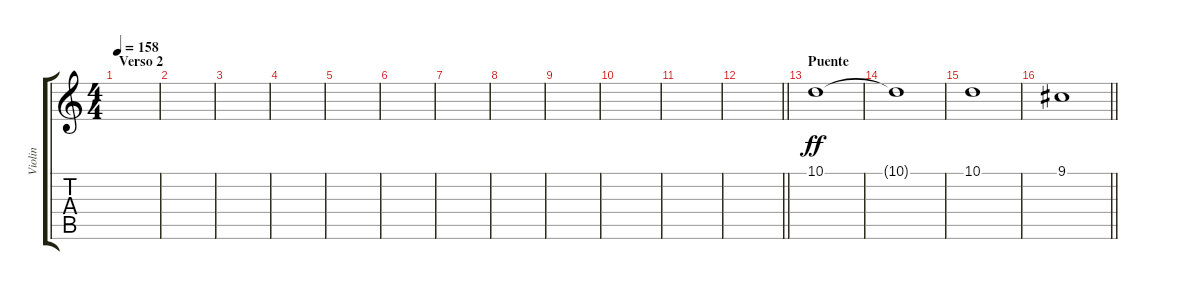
\track ("Violin" "Violin") {instrument stringensemble2}
\staff {score tabs}
\tuning (E4 B3 G3 D3 A2 E2) {hide}
\ts (4 4)
\section ("" "Verso 2")
\tempo 158
\clef g2
\ks c
|
|
|
|
|
|
|
|
|
|
|
\barLineRight lightlight
|
\section ("" "Puente")
10.1.1{dy ff volume 13} |
10.1{t}.1{volume 0} |
10.1.1{volume 13} |
\barLineRight lightlight
9.1.1
